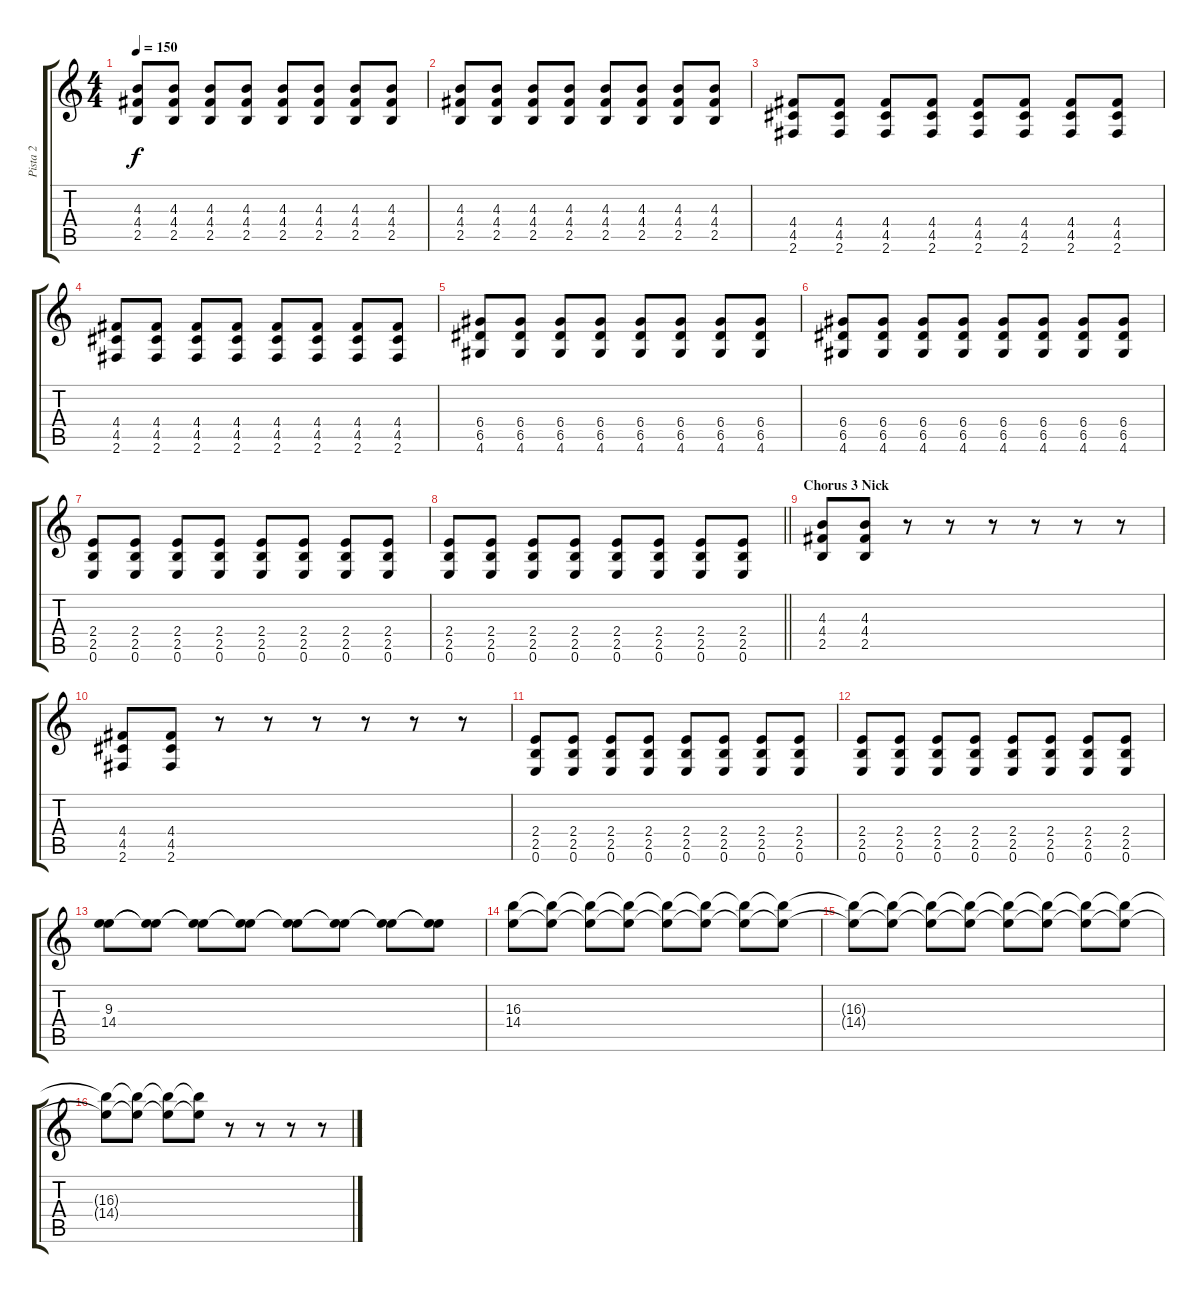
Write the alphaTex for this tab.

\track ("Pista 2" "Pista 2") {instrument distortionguitar}
\staff {score tabs}
\tuning (E4 B3 G3 D3 A2 E2) {hide}
\ts (4 4)
\tempo 150
\clef g2
\ks c
(4.3 4.4 2.5).8{dy f} (4.3 4.4 2.5).8 (4.3 4.4 2.5).8 (4.3 4.4 2.5).8 (4.3 4.4 2.5).8 (4.3 4.4 2.5).8 (4.3 4.4 2.5).8 (4.3 4.4 2.5).8 |
(4.3 4.4 2.5).8 (4.3 4.4 2.5).8 (4.3 4.4 2.5).8 (4.3 4.4 2.5).8 (4.3 4.4 2.5).8 (4.3 4.4 2.5).8 (4.3 4.4 2.5).8 (4.3 4.4 2.5).8 |
(4.4 4.5 2.6).8 (4.4 4.5 2.6).8 (4.4 4.5 2.6).8 (4.4 4.5 2.6).8 (4.4 4.5 2.6).8 (4.4 4.5 2.6).8 (4.4 4.5 2.6).8 (4.4 4.5 2.6).8 |
(4.4 4.5 2.6).8 (4.4 4.5 2.6).8 (4.4 4.5 2.6).8 (4.4 4.5 2.6).8 (4.4 4.5 2.6).8 (4.4 4.5 2.6).8 (4.4 4.5 2.6).8 (4.4 4.5 2.6).8 |
(6.4 6.5 4.6).8 (6.4 6.5 4.6).8 (6.4 6.5 4.6).8 (6.4 6.5 4.6).8 (6.4 6.5 4.6).8 (6.4 6.5 4.6).8 (6.4 6.5 4.6).8 (6.4 6.5 4.6).8 |
(6.4 6.5 4.6).8 (6.4 6.5 4.6).8 (6.4 6.5 4.6).8 (6.4 6.5 4.6).8 (6.4 6.5 4.6).8 (6.4 6.5 4.6).8 (6.4 6.5 4.6).8 (6.4 6.5 4.6).8 |
(2.4 2.5 0.6).8 (2.4 2.5 0.6).8 (2.4 2.5 0.6).8 (2.4 2.5 0.6).8 (2.4 2.5 0.6).8 (2.4 2.5 0.6).8 (2.4 2.5 0.6).8 (2.4 2.5 0.6).8 |
\barLineRight lightlight
(2.4 2.5 0.6).8 (2.4 2.5 0.6).8 (2.4 2.5 0.6).8 (2.4 2.5 0.6).8 (2.4 2.5 0.6).8 (2.4 2.5 0.6).8 (2.4 2.5 0.6).8 (2.4 2.5 0.6).8 |
\section ("" "Chorus 3 Nick")
(4.3 4.4 2.5).8 (4.3 4.4 2.5).8 r.8 r.8 r.8 r.8 r.8 r.8 |
(4.4 4.5 2.6).8 (4.4 4.5 2.6).8 r.8 r.8 r.8 r.8 r.8 r.8 |
(2.4 2.5 0.6).8 (2.4 2.5 0.6).8 (2.4 2.5 0.6).8 (2.4 2.5 0.6).8 (2.4 2.5 0.6).8 (2.4 2.5 0.6).8 (2.4 2.5 0.6).8 (2.4 2.5 0.6).8 |
(2.4 2.5 0.6).8 (2.4 2.5 0.6).8 (2.4 2.5 0.6).8 (2.4 2.5 0.6).8 (2.4 2.5 0.6).8 (2.4 2.5 0.6).8 (2.4 2.5 0.6).8 (2.4 2.5 0.6).8 |
(9.3 14.4).8{instrument stringensemble1} (9.3{t} 14.4{t}).8 (9.3{t} 14.4{t}).8 (9.3{t} 14.4{t}).8 (9.3{t} 14.4{t}).8 (9.3{t} 14.4{t}).8 (9.3{t} 14.4{t}).8 (9.3{t} 14.4{t}).8 |
(16.3 14.4).8 (16.3{t} 14.4{t}).8 (16.3{t} 14.4{t}).8 (16.3{t} 14.4{t}).8 (16.3{t} 14.4{t}).8 (16.3{t} 14.4{t}).8 (16.3{t} 14.4{t}).8 (16.3{t} 14.4{t}).8 |
(16.3{t} 14.4{t}).8 (16.3{t} 14.4{t}).8 (16.3{t} 14.4{t}).8 (16.3{t} 14.4{t}).8 (16.3{t} 14.4{t}).8 (16.3{t} 14.4{t}).8 (16.3{t} 14.4{t}).8 (16.3{t} 14.4{t}).8 |
(16.3{t} 14.4{t}).8 (16.3{t} 14.4{t}).8 (16.3{t} 14.4{t}).8 (16.3{t} 14.4{t}).8 r.8 r.8 r.8 r.8
